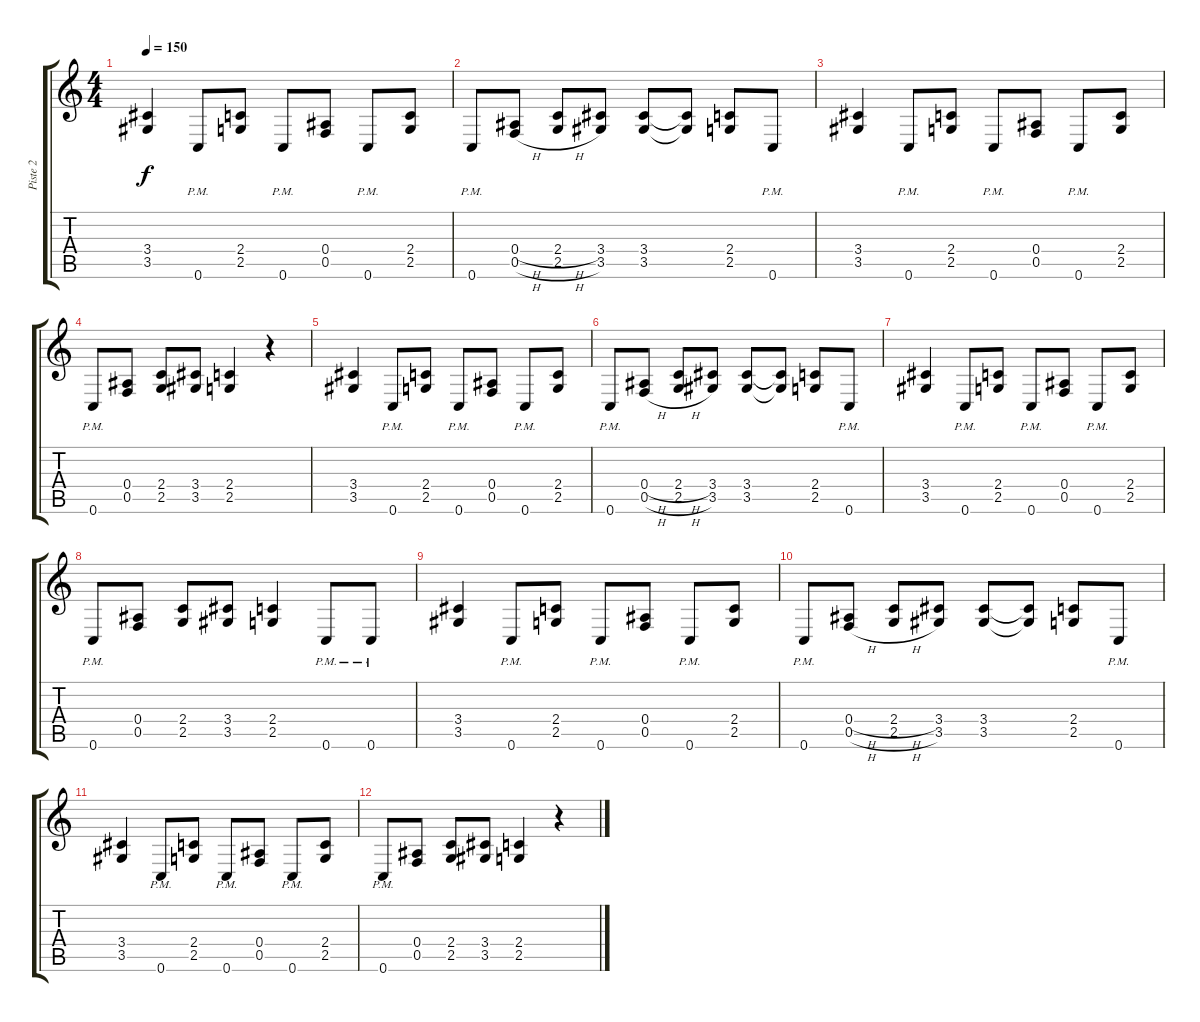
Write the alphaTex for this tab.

\track ("Piste 2" "Piste 2") {instrument distortionguitar}
\staff {score tabs}
\tuning (C4 G3 Eb3 Bb2 F2 C2) {hide}
\ts (4 4)
\tempo 150
\clef g2
\ks c
(3.4 3.5).4{dy f} 0.6{pm}.8 (2.4 2.5).8 0.6{pm}.8 (0.4 0.5).8 0.6{pm}.8 (2.4 2.5).8 |
0.6{pm}.8 (0.4{h} 0.5{h}).8 (2.4{h} 2.5{h}).8 (3.4 3.5).8 (3.4 3.5).8 (3.4{t} 3.5{t}).8 (2.4 2.5).8 0.6{pm}.8 |
(3.4 3.5).4 0.6{pm}.8 (2.4 2.5).8 0.6{pm}.8 (0.4 0.5).8 0.6{pm}.8 (2.4 2.5).8 |
0.6{pm}.8 (0.4 0.5).8 (2.4 2.5).8 (3.4 3.5).8 (2.4 2.5).4 r.4 |
(3.4 3.5).4 0.6{pm}.8 (2.4 2.5).8 0.6{pm}.8 (0.4 0.5).8 0.6{pm}.8 (2.4 2.5).8 |
0.6{pm}.8 (0.4{h} 0.5{h}).8 (2.4{h} 2.5{h}).8 (3.4 3.5).8 (3.4 3.5).8 (3.4{t} 3.5{t}).8 (2.4 2.5).8 0.6{pm}.8 |
(3.4 3.5).4 0.6{pm}.8 (2.4 2.5).8 0.6{pm}.8 (0.4 0.5).8 0.6{pm}.8 (2.4 2.5).8 |
0.6{pm}.8 (0.4 0.5).8 (2.4 2.5).8 (3.4 3.5).8 (2.4 2.5).4 0.6{pm}.8 0.6{pm}.8 |
(3.4 3.5).4 0.6{pm}.8 (2.4 2.5).8 0.6{pm}.8 (0.4 0.5).8 0.6{pm}.8 (2.4 2.5).8 |
0.6{pm}.8 (0.4{h} 0.5{h}).8 (2.4{h} 2.5{h}).8 (3.4 3.5).8 (3.4 3.5).8 (3.4{t} 3.5{t}).8 (2.4 2.5).8 0.6{pm}.8 |
(3.4 3.5).4 0.6{pm}.8 (2.4 2.5).8 0.6{pm}.8 (0.4 0.5).8 0.6{pm}.8 (2.4 2.5).8 |
0.6{pm}.8 (0.4 0.5).8 (2.4 2.5).8 (3.4 3.5).8 (2.4 2.5).4 r.4
